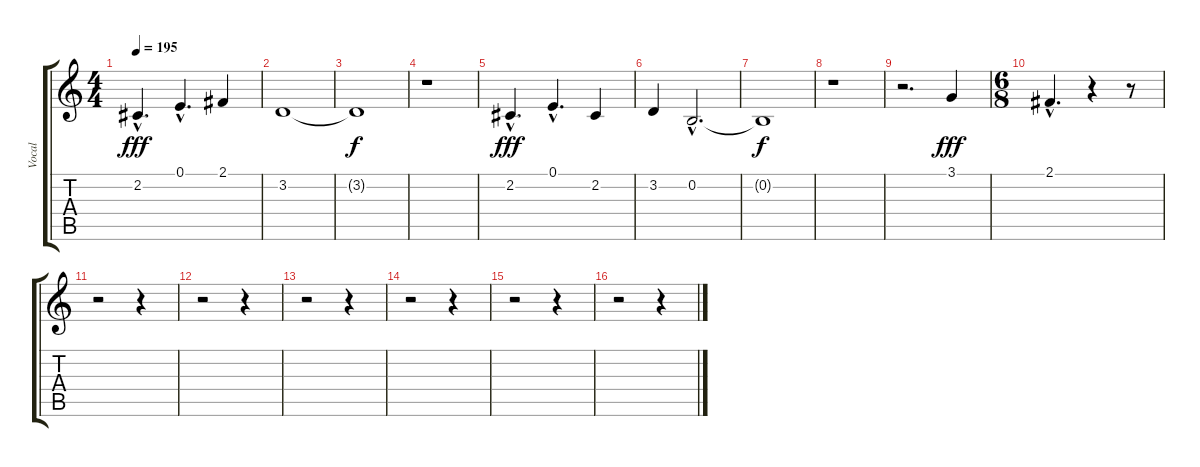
\track ("Vocal" "Vocal") {instrument flute}
\staff {score tabs}
\tuning (E4 B3 G3 D3 A2 E2) {hide}
\ts (4 4)
\tempo 195
\clef g2
\ks c
2.2{hac}.4{d dy fff} 0.1{hac}.4{d} 2.1.4 |
3.2.1 |
3.2{t}.1{dy f} |
r.1 |
2.2{hac}.4{d dy fff} 0.1{hac}.4{d} 2.2.4 |
3.2.4 0.2{hac}.2{d} |
0.2{t}.1{dy f} |
r.1 |
r.2{d} 3.1.4{dy fff} |
\ts (6 8)
2.1{hac}.4{d} r.4 r.8 |
r.2 r.4 |
r.2 r.4 |
r.2 r.4 |
r.2 r.4 |
r.2 r.4 |
r.2 r.4
